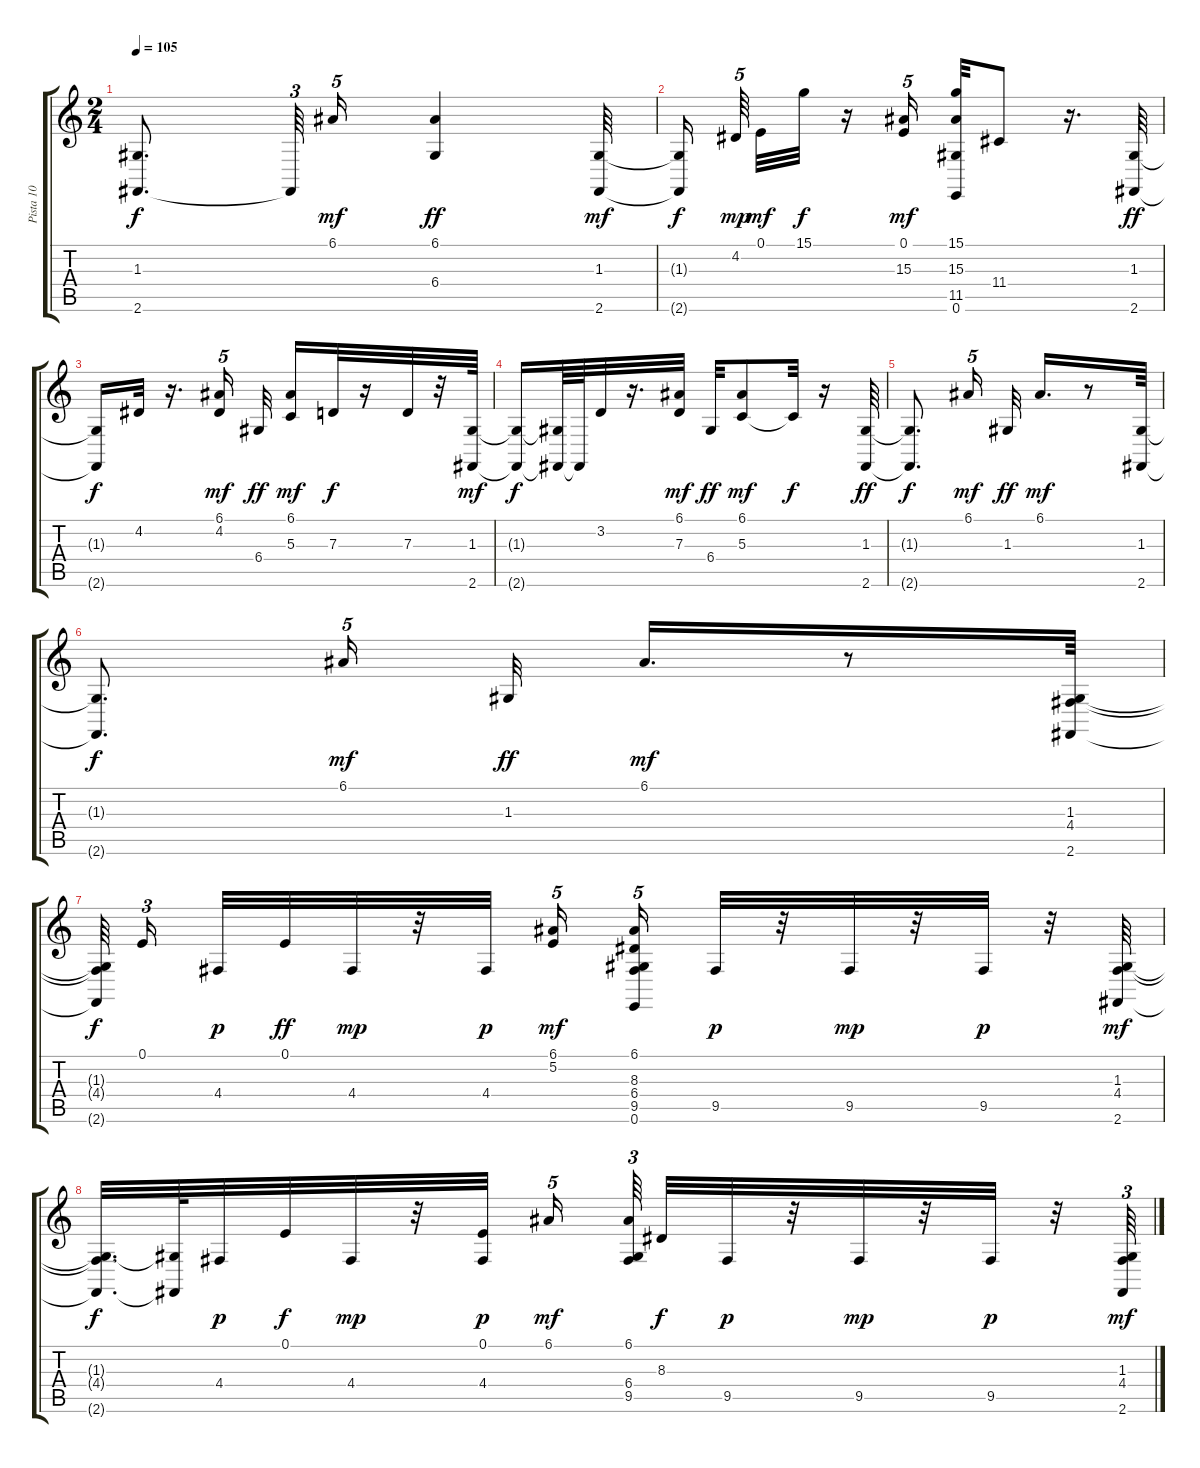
\track ("Pista 10" "Pista 10") {instrument drawbarorgan}
\staff {score tabs}
\tuning (E4 B3 G3 D3 A2 E2) {hide}
\ts (2 4)
\tempo 105
\clef g2
\ks c
(1.3{t} 2.6{t}).8{d dy f} 2.6{t}.64{tu (3 2)} 6.1.16{tu (5 4) dy mf} (6.1 6.4).4{dy ff} (1.3 2.6).64{dy mf} |
(1.3{t} 2.6{t}).16{dy f beam splitsecondary} 4.2.64{tu (5 4) dy mp beam splitsecondary} 0.1.32{dy mf} 15.1.32{dy f} r.16 (0.1 15.3).16{tu (5 4) dy mf} (15.1 15.3 11.5 0.6).32 11.4.8 r.16{d} (1.3 2.6).64{dy ff} |
(1.3{t} 2.6{t}).16{dy f} 4.2.32 r.16{d} (6.1 4.2).16{tu (5 4) dy mf} 6.4.32{dy ff} (6.1 5.3).16{dy mf} 7.3.32{dy f} r.16 7.3.32 r.32 (1.3 2.6).64{dy mf} |
(1.3{t} 2.6{t}).16{dy f} (1.3{t} 2.6{t}).64 2.6{t}.64 3.2.32 r.16{d} (6.1 7.3).32{dy mf} 6.4.32{dy ff} (6.1 5.3).8{dy mf} 5.3{t}.32{dy f} r.16 (1.3 2.6).64{dy ff} |
(1.3{t} 2.6{t}).8{d dy f} 6.1.16{tu (5 4) dy mf} 1.3.32{dy ff} 6.1.16{d dy mf} r.8 (1.3 2.6).64 |
(1.3{t} 2.6{t}).8{d dy f} 6.1.16{tu (5 4) dy mf} 1.3.32{dy ff} 6.1.16{d dy mf} r.8 (1.3 4.4 2.6).64 |
(1.3{t} 4.4{t} 2.6{t}).64{dy f beam splitsecondary} 0.1.16{tu (3 2) beam splitsecondary} 4.4.32{dy p} 0.1.32{dy ff} 4.4.32{dy mp} r.32 4.4.32{dy p} (6.1 5.2).16{tu (5 4) dy mf} (6.1 8.3 6.4 9.5 0.6).16{tu (5 4)} 9.5.32{dy p} r.32 9.5.32{dy mp} r.32 9.5.32{dy p} r.32 (1.3 4.4 2.6).64{dy mf} |
(1.3{t} 4.4{t} 2.6{t}).32{d dy f} (1.3{t} 2.6{t}).64 4.4.32{dy p} 0.1.32{dy f} 4.4.32{dy mp} r.32 (0.1 4.4).32{dy p} 6.1.16{tu (5 4) dy mf} (6.1 6.4 9.5).64{tu (3 2) beam splitsecondary} 8.3.32{dy f} 9.5.32{dy p} r.32 9.5.32{dy mp} r.32 9.5.32{dy p} r.32 (1.3 4.4 2.6).64{tu (3 2) dy mf}
